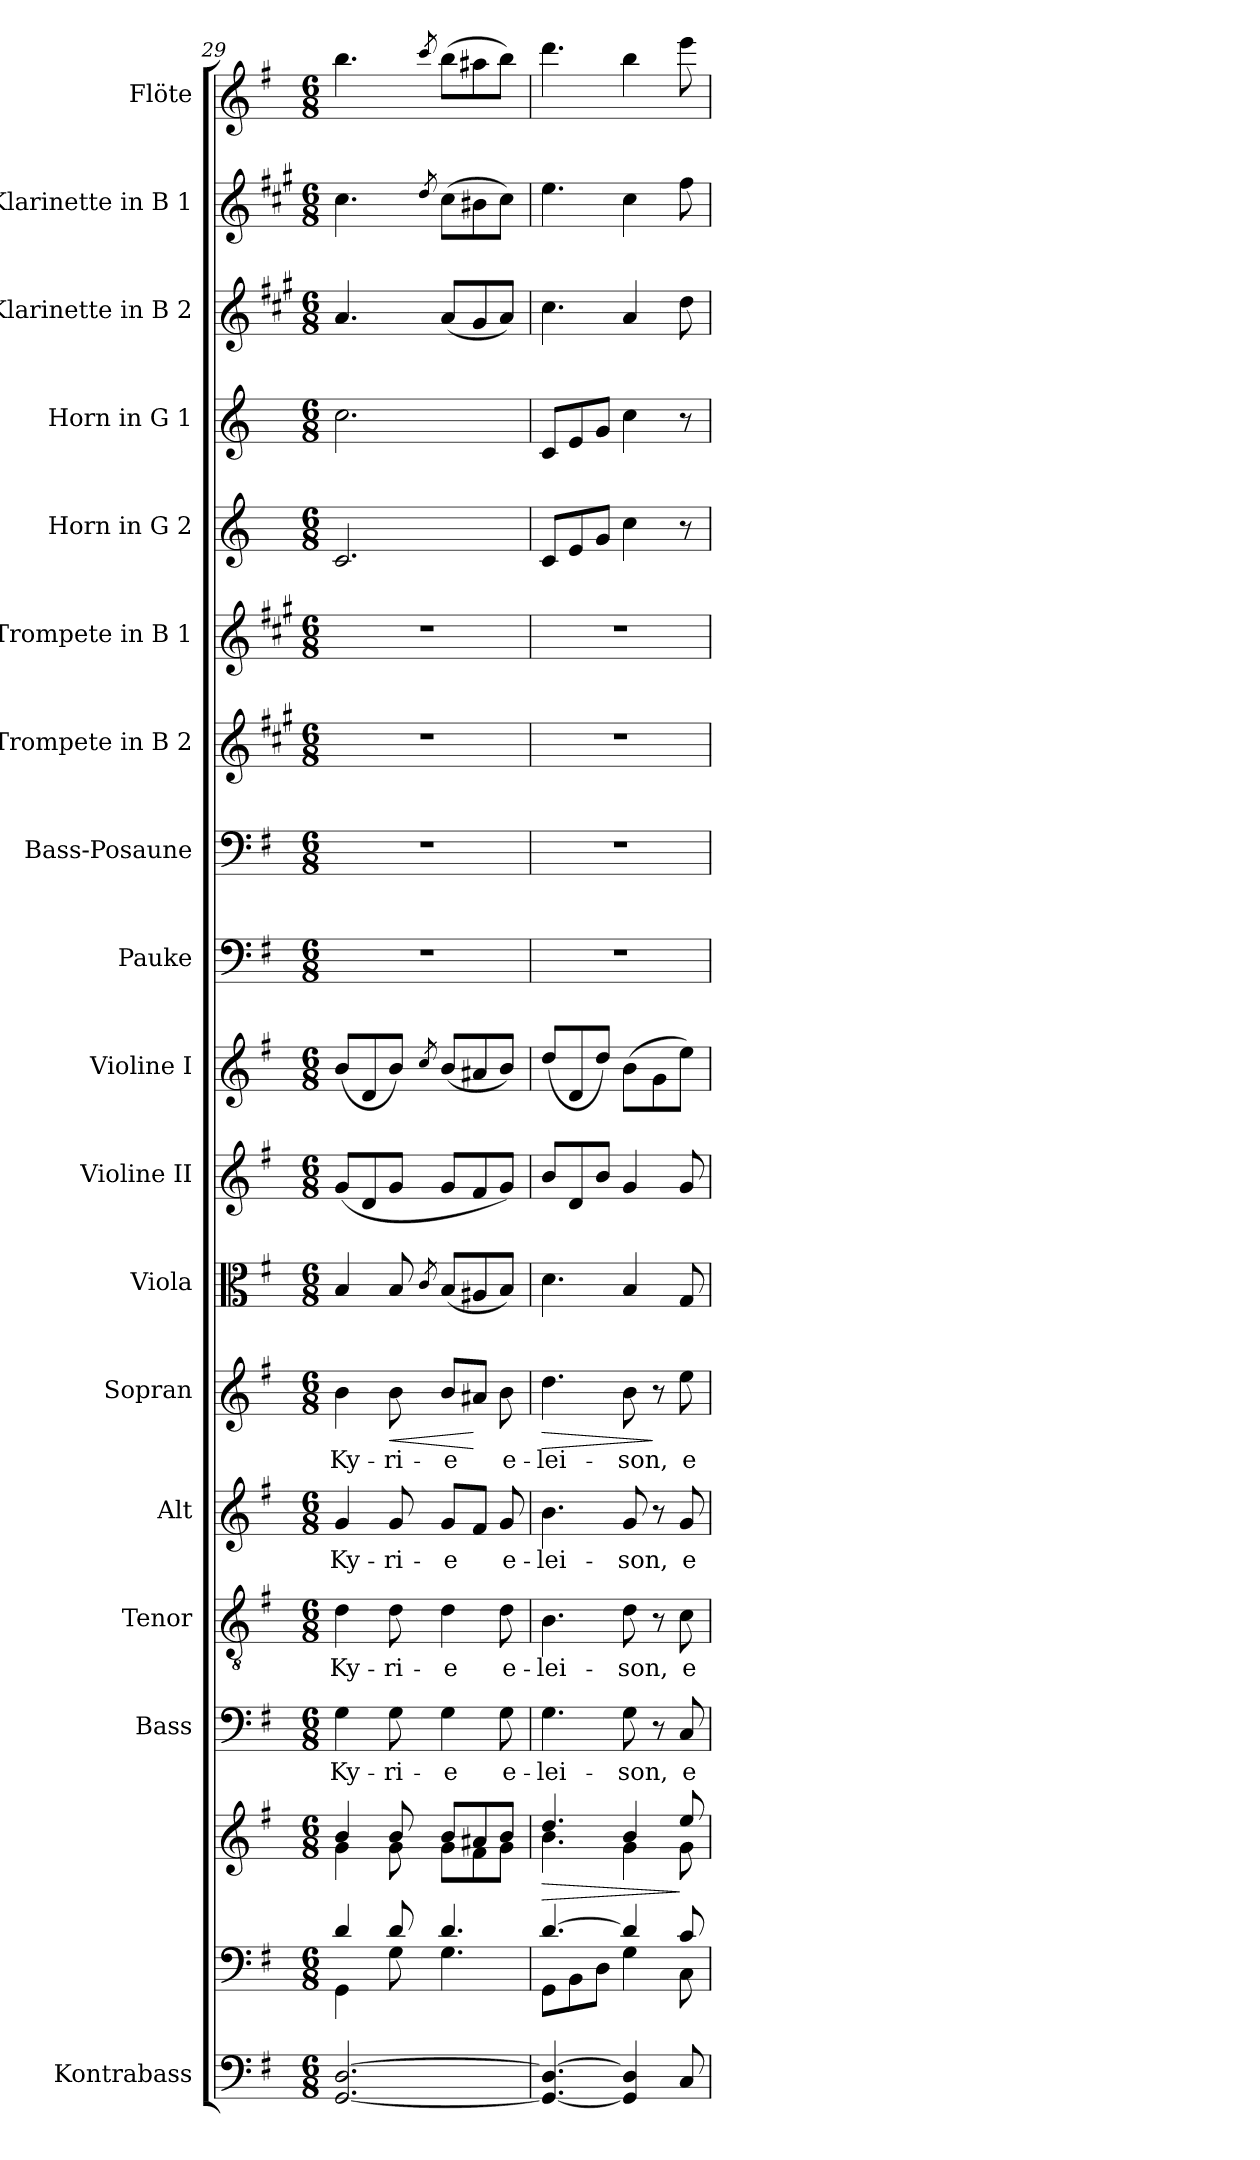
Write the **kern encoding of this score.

**kern	**kern	**kern	**dynam	**kern	**text	**kern	**text	**kern	**text	**kern	**text	**dynam	**kern	**kern	**kern	**kern	**kern	**kern	**kern	**kern	**kern	**kern	**kern	**kern
*part18	*part17	*part17	*part17	*part16	*part16	*part15	*part15	*part14	*part14	*part13	*part13	*part13	*part12	*part11	*part10	*part9	*part8	*part7	*part6	*part5	*part4	*part3	*part2	*part1
*staff19	*staff18	*staff17	*staff17/18	*staff16	*staff16	*staff15	*staff15	*staff14	*staff14	*staff13	*staff13	*staff13	*staff12	*staff11	*staff10	*staff9	*staff8	*staff7	*staff6	*staff5	*staff4	*staff3	*staff2	*staff1
*I"Kontrabass	*	*	*	*I"Bass	*	*I"Tenor	*	*I"Alt	*	*I"Sopran	*	*	*I"Viola	*I"Violine II	*I"Violine I	*I"Pauke	*I"Bass-Posaune	*I"Trompete in B 2	*I"Trompete in B 1	*I"Horn in G 2	*I"Horn in G 1	*I"Klarinette in B 2	*I"Klarinette in B 1	*I"Flöte
*I'Kb.	*	*	*	*I'B	*	*I'T	*	*I'A	*	*I'S	*	*	*I'Vla.	*I'Vl. II	*I'Vl. I	*I'Pk.	*I'B. Pos.	*	*	*I'Hrn. 2	*I'Hrn. 1	*	*	*I'Fl.
*clefF4	*clefF4	*clefG2	*	*clefF4	*	*clefGv2	*	*clefG2	*	*clefG2	*	*	*clefC3	*clefG2	*clefG2	*clefF4	*clefF4	*clefG2	*clefG2	*clefG2	*clefG2	*clefG2	*clefG2	*clefG2
*ITrd7c12	*	*	*	*	*	*	*	*	*	*	*	*	*	*	*	*	*	*ITrd1c2	*ITrd1c2	*ITrd3c5	*ITrd3c5	*ITrd1c2	*ITrd1c2	*
*k[f#]	*k[f#]	*k[f#]	*	*k[f#]	*	*k[f#]	*	*k[f#]	*	*k[f#]	*	*	*k[f#]	*k[f#]	*k[f#]	*k[f#]	*k[f#]	*k[f#]	*k[f#]	*k[f#]	*k[f#]	*k[f#]	*k[f#]	*k[f#]
*G:	*G:	*G:	*	*G:	*	*G:	*	*G:	*	*G:	*	*	*G:	*G:	*G:	*G:	*G:	*G:	*G:	*G:	*G:	*G:	*G:	*G:
*M6/8	*M6/8	*M6/8	*	*M6/8	*	*M6/8	*	*M6/8	*	*M6/8	*	*	*M6/8	*M6/8	*M6/8	*M6/8	*M6/8	*M6/8	*M6/8	*M6/8	*M6/8	*M6/8	*M6/8	*M6/8
=29	=29	=29	=29	=29	=29	=29	=29	=29	=29	=29	=29	=29	=29	=29	=29	=29	=29	=29	=29	=29	=29	=29	=29	=29
*	*^	*^	*	*	*	*	*	*	*	*	*	*	*	*	*	*	*	*	*	*	*	*	*	*
!	!	!	!	!	!	!	!LO:LY:b	!	!LO:LY:b	!	!LO:LY:b	!	!LO:LY:b	!	!	!	!	!	!	!	!	!	!	!	!	!
[2.GGG/ [2.DD/	4d/	4GG\	4b/	4g\	.	4G\	Ky-	4d\	Ky-	4g/	Ky-	4b\	Ky-	.	4B/	(<8g/L	(<8b/L	2.r	2.r	2.r	2.r	2.G/	2.g\	4.g/	4.b\	4.bb\
.	.	.	.	.	.	.	.	.	.	.	.	.	.	.	.	8d/	8d/	.	.	.	.	.	.	.	.	.
!	!	!	!	!	!	!	!LO:LY:b	!	!LO:LY:b	!	!LO:LY:b	!	!LO:LY:b	!LO:HP:b	!	!	!	!	!	!	!	!	!	!	!	!
.	8d/	8G\	8b/	8g\	.	8G\	-ri-	8d\	-ri-	8g/	-ri-	8b\	-ri-	<	8B/	8g/J	8b/J)	.	.	.	.	.	.	.	.	.
.	.	.	.	.	.	.	.	.	.	.	.	.	.	.	8qc/	.	8qcc/	.	.	.	.	.	.	.	8qcc/	8qccc/
!	!	!	!	!	!	!	!LO:LY:b	!	!LO:LY:b	!	!LO:LY:b	!	!LO:LY:b	!	!	!	!	!	!	!	!	!	!	!	!	!
.	4.d/	4.G\	8b/L	8g\L	.	4G\	-e	4d\	-e	8g/L	-e	8b/L	-e	.	(<8B/L	8g/L	(<8b/L	.	.	.	.	.	.	(<8g/L	(>8b\L	(>8bb\L
.	.	.	8a#X/	8f#\	.	.	.	.	.	8f#/J	.	8a#X/J	.	[	8A#X/	8f#/	8a#X/	.	.	.	.	.	.	8f#/	8a#X\	8aa#X\
!	!	!	!	!	!	!	!LO:LY:b	!	!LO:LY:b	!	!LO:LY:b	!	!LO:LY:b	!	!	!	!	!	!	!	!	!	!	!	!	!
.	.	.	8b/J	8g\J	.	8G\	e-	8d\	e-	8g/	e-	8b\	e-	.	8B/J)	8g/J)	8b/J)	.	.	.	.	.	.	8g/J)	8b\J)	8bb\J)
!!LO:PB:g=z
=30	=30	=30	=30	=30	=30	=30	=30	=30	=30	=30	=30	=30	=30	=30	=30	=30	=30	=30	=30	=30	=30	=30	=30	=30	=30	=30
!	!	!	!	!	!LO:HP:b	!	!LO:LY:b	!	!LO:LY:b	!	!LO:LY:b	!	!LO:LY:b	!LO:HP:b	!	!	!	!	!	!	!	!	!	!	!	!
4.GGG/_ 4.DD/_	[>4.d/	8GG\L	4.dd/	4.b\	>	4.G\	-lei-	4.B\	-lei-	4.b\	-lei-	4.dd\	-lei-	>	4.d\	8b/L	(<8dd/L	2.r	2.r	2.r	2.r	8G/L	8G/L	4.b\	4.dd\	4.ddd\
.	.	8BB\	.	.	.	.	.	.	.	.	.	.	.	.	.	8d/	8d/	.	.	.	.	8B/	8B/	.	.	.
.	.	8D\J	.	.	.	.	.	.	.	.	.	.	.	.	.	8b/J	8dd/J)	.	.	.	.	8d/J	8d/J	.	.	.
!	!	!	!	!	!	!	!LO:LY:b	!	!LO:LY:b	!	!LO:LY:b	!	!LO:LY:b	!	!	!	!	!	!	!	!	!	!	!	!	!
4GGG/] 4DD/]	4d/]	4G\	4b/	4g\	.	8G\	-son,	8d\	-son,	8g/	-son,	8b\	-son,	.	4B/	4g/	(>8b\L	.	.	.	.	4g\	4g\	4g/	4b\	4bb\
.	.	.	.	.	.	8r	.	8r	.	8r	.	8r	.	]	.	.	8g\	.	.	.	.	.	.	.	.	.
!	!	!	!	!	!	!	!LO:LY:b	!	!LO:LY:b	!	!LO:LY:b	!	!LO:LY:b	!	!	!	!	!	!	!	!	!	!	!	!	!
8CC/	8c/	8C\	8ee/	8g\	]	8C/	e-	8c\	e-	8g/	e-	8ee\	e-	.	8G/	8g/	8ee\J)	.	.	.	.	8r	8r	8cc\	8ee\	8eee\
*	*v	*v	*	*	*	*	*	*	*	*	*	*	*	*	*	*	*	*	*	*	*	*	*	*	*	*
*	*	*v	*v	*	*	*	*	*	*	*	*	*	*	*	*	*	*	*	*	*	*	*	*	*	*
=	=	=	=	=	=	=	=	=	=	=	=	=	=	=	=	=	=	=	=	=	=	=	=	=
*-	*-	*-	*-	*-	*-	*-	*-	*-	*-	*-	*-	*-	*-	*-	*-	*-	*-	*-	*-	*-	*-	*-	*-	*-
